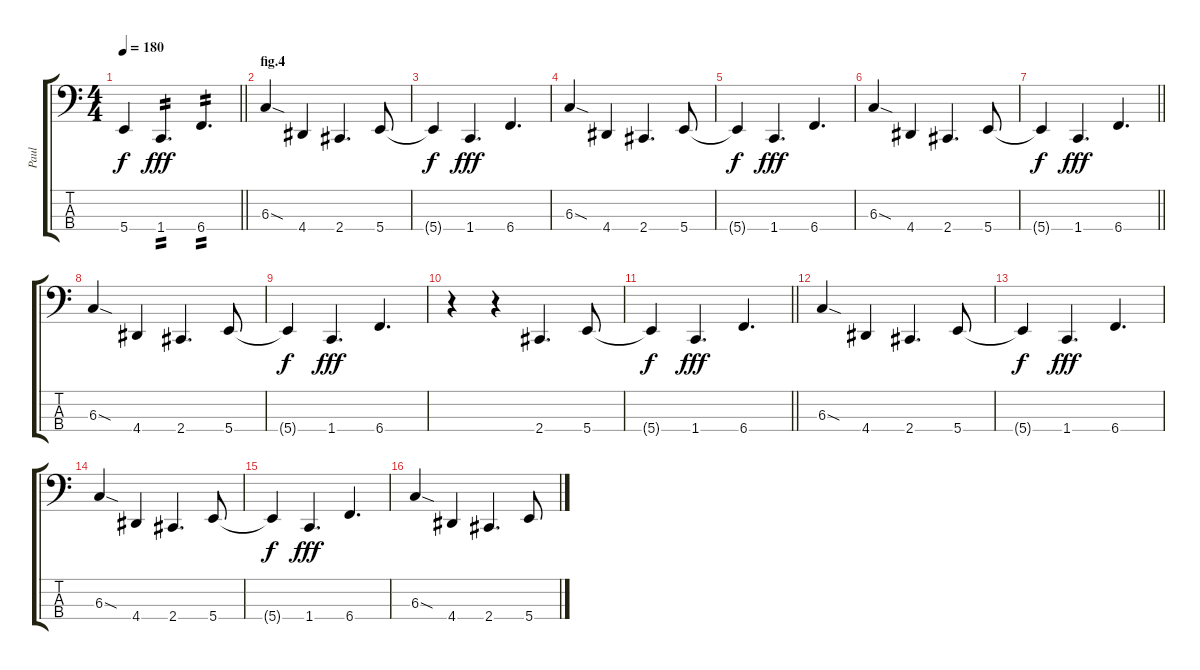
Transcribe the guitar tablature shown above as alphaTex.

\track ("Paul" "Paul") {instrument electricbasspick}
\staff {score tabs}
\tuning (E2 B1 Gb1 B0) {hide}
\ts (4 4)
\tempo 180
\clef f4
\barLineRight lightlight
\ks c
5.4{t}.4{dy f} 1.4.4{d tp 2 dy fff} 6.4.4{d tp 2} |
\section ("" "fig.4")
6.3{sod}.4 4.4.4 2.4.4{d} 5.4.8 |
5.4{t}.4{dy f} 1.4.4{d dy fff} 6.4.4{d} |
6.3{sod}.4 4.4.4 2.4.4{d} 5.4.8 |
5.4{t}.4{dy f} 1.4.4{d dy fff} 6.4.4{d} |
6.3{sod}.4 4.4.4 2.4.4{d} 5.4.8 |
\barLineRight lightlight
5.4{t}.4{dy f} 1.4.4{d dy fff} 6.4.4{d} |
\section ("" "")
6.3{sod}.4 4.4.4 2.4.4{d} 5.4.8 |
5.4{t}.4{dy f} 1.4.4{d dy fff} 6.4.4{d} |
r.4 r.4 2.4.4{d} 5.4.8 |
\barLineRight lightlight
5.4{t}.4{dy f} 1.4.4{d dy fff} 6.4.4{d} |
\section ("" "")
6.3{sod}.4 4.4.4 2.4.4{d} 5.4.8 |
5.4{t}.4{dy f} 1.4.4{d dy fff} 6.4.4{d} |
6.3{sod}.4 4.4.4 2.4.4{d} 5.4.8 |
5.4{t}.4{dy f} 1.4.4{d dy fff} 6.4.4{d} |
6.3{sod}.4 4.4.4 2.4.4{d} 5.4.8
